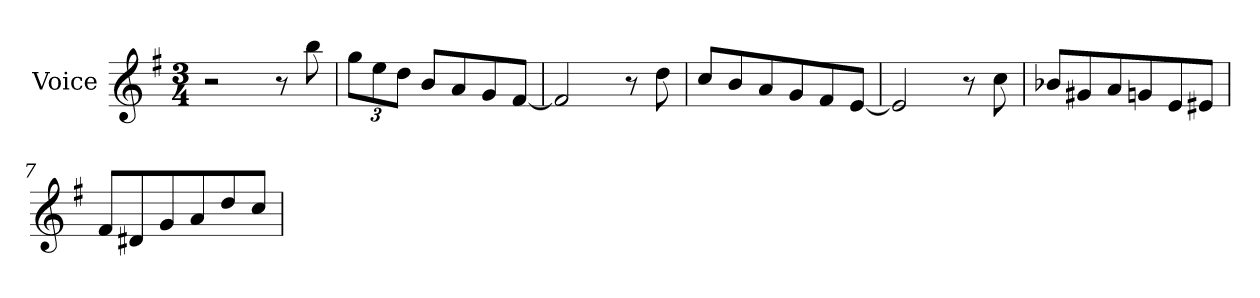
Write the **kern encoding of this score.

**kern
*part1
*staff1
*I"Voice
*I'Voice
*clefG2
*k[f#]
*M3/4
=1
2rcc
8r
8bb\
=2
12gg\L
12ee\
12dd\J
8b/L
8a/
8g/
[<8f#/J
=3
2f#/]
8r
8dd\
=4
8cc/L
8b/
8a/
8g/
8f#/
[<8e/J
=5
2e/]
8r
8cc\
=6
8b-X/L
8g#X/
8a/
8gn/
8e/
8e#X/J
=7
8f#/L
8d#X/
8g/
8a/
8dd/
8cc/J
=
*-
